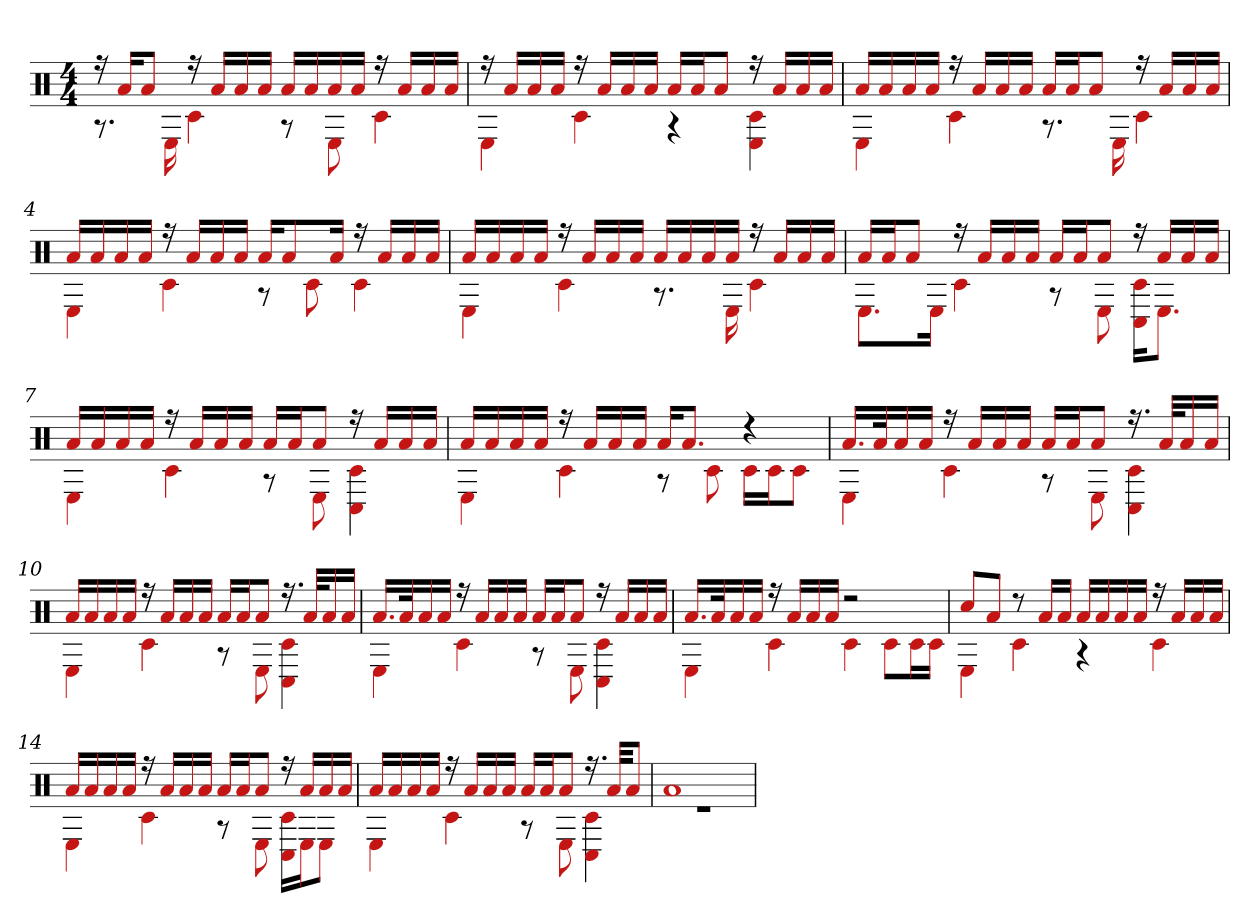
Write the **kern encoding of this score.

**kern
*part1
*staff1
*clefX
*k[]
*M4/4
=1
*^
16r	8.r
16aKL	.
8aJ	.
.	16E
16r	4c#
16aLL	.
16a	.
16aJJ	.
16aLL	8r
16a	.
16a	8E
16aJJ	.
16r	4c#
16aLL	.
16a	.
16aJJ	.
=2	=2
16r	4E
16aLL	.
16a	.
16aJJ	.
16r	4c#
16aLL	.
16a	.
16aJJ	.
16aLL	4r
16aJ	.
8aJ	.
16r	4E 4c#
16aLL	.
16a	.
16aJJ	.
=3	=3
16aLL	4E
16a	.
16a	.
16aJJ	.
16r	4c#
16aLL	.
16a	.
16aJJ	.
16aLL	8.r
16aJ	.
8aJ	.
.	16E
16r	4c#
16aLL	.
16a	.
16aJJ	.
=4	=4
16aLL	4E
16a	.
16a	.
16aJJ	.
16r	4c#
16aLL	.
16a	.
16aJJ	.
16aKL	8r
8a	.
.	8c#
16aJk	.
16r	4c#
16aLL	.
16a	.
16aJJ	.
=5	=5
16aLL	4E
16a	.
16a	.
16aJJ	.
16r	4c#
16aLL	.
16a	.
16aJJ	.
16aLL	8.r
16a	.
16a	.
16aJJ	16E
16r	4c#
16aLL	.
16a	.
16aJJ	.
=6	=6
16aLL	8.EL
16aJ	.
8aJ	.
.	16EJk
16r	4c#
16aLL	.
16a	.
16aJJ	.
16aLL	8r
16aJ	.
8aJ	8E
16r	16c# 16C#KL
16aLL	8.EJ
16a	.
16aJJ	.
=7	=7
16aLL	4E
16a	.
16a	.
16aJJ	.
16r	4c#
16aLL	.
16a	.
16aJJ	.
16aLL	8r
16aJ	.
8aJ	8E
16r	4c# 4C#
16aLL	.
16a	.
16aJJ	.
=8	=8
16aLL	4E
16a	.
16a	.
16aJJ	.
16r	4c#
16aLL	.
16a	.
16aJJ	.
16aKL	8r
8.aJ	.
.	8c#
4r	16c#LL
.	16c#J
.	8c#J
=9	=9
16.aLL	4E
32ak	.
16a	.
16aJJ	.
16r	4c#
16aLL	.
16a	.
16aJJ	.
16aLL	8r
16aJ	.
8aJ	8E
16.r	4c# 4C#
32aKLL	.
16a	.
16aJJ	.
=10	=10
16aLL	4E
16a	.
16a	.
16aJJ	.
16r	4c#
16aLL	.
16a	.
16aJJ	.
16aLL	8r
16aJ	.
8aJ	8E
16.r	4c# 4C#
32aKLL	.
16a	.
16aJJ	.
=11	=11
16.aLL	4E
32ak	.
16a	.
16aJJ	.
16r	4c#
16aLL	.
16a	.
16aJJ	.
16aLL	8r
16aJ	.
8aJ	8E
16r	4c# 4C#
16aLL	.
16a	.
16aJJ	.
=12	=12
16.aLL	4E
32ak	.
16a	.
16aJJ	.
16r	4c#
16aLL	.
16a	.
16aJJ	.
2r	4c#
.	8c#L
.	16c#L
.	16c#JJ
=13	=13
8cc#L	4E
8aJ	.
8r	4c#
16aLL	.
16aJJ	.
16aLL	4r
16a	.
16a	.
16aJJ	.
16r	4c#
16aLL	.
16a	.
16aJJ	.
=14	=14
16aLL	4E
16a	.
16a	.
16aJJ	.
16r	4c#
16aLL	.
16a	.
16aJJ	.
16aLL	8r
16aJ	.
8aJ	8E
16r	16c# 16C#LL
16aLL	16EJ
16a	8EJ
16aJJ	.
=15	=15
16aLL	4E
16a	.
16a	.
16aJJ	.
16r	4c#
16aLL	.
16a	.
16aJJ	.
16aLL	8r
16aJ	.
8aJ	8E
16.r	4c# 4C#
32aKKL	.
8aJ	.
=16	=16
1a	1r
*v	*v
=
*-
